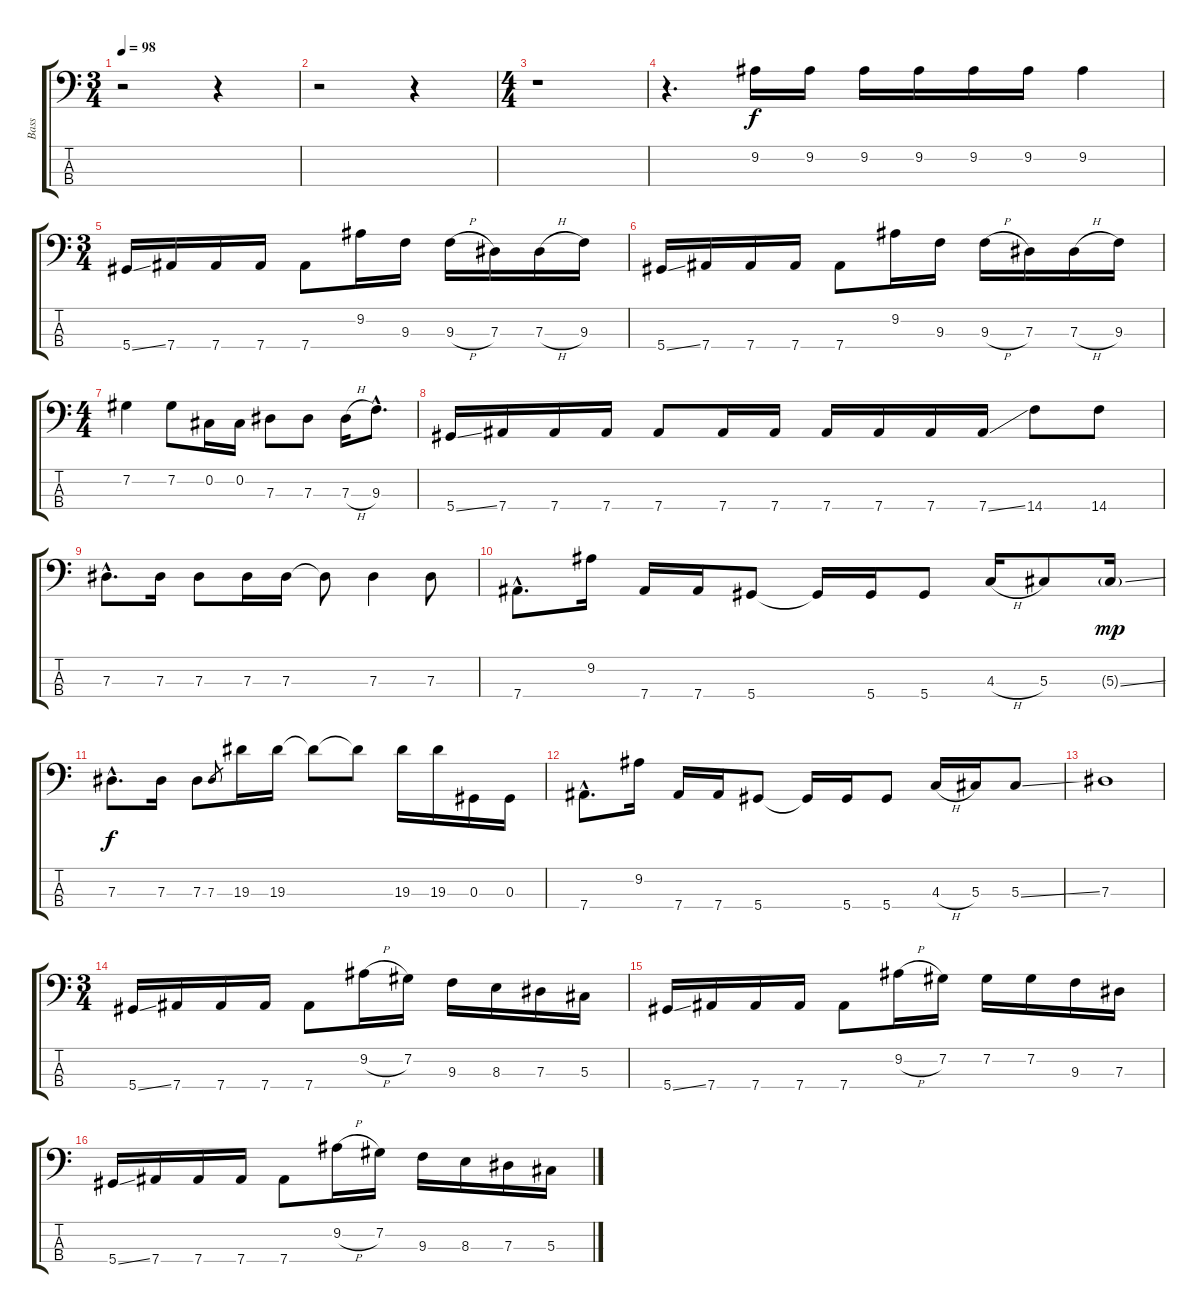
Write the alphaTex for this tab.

\track ("Bass" "Bass") {instrument electricbassfinger}
\staff {score tabs}
\tuning (Gb2 Db2 Ab1 Eb1) {hide}
\ts (3 4)
\tempo 98
\clef f4
\ks c
r.2{dy f instrument electricbassfinger} r.4 |
r.2 r.4 |
\ts (4 4)
r.1 |
r.4{d} 9.2.16 9.2.16 9.2.16 9.2.16 9.2.16 9.2.16 9.2.4 |
\ts (3 4)
5.4{ss}.16 7.4.16 7.4.16 7.4.16 7.4.8 9.2.16 9.3.16 9.3{h}.16 7.3.16 7.3{h}.16 9.3.16 |
5.4{ss}.16 7.4.16 7.4.16 7.4.16 7.4.8 9.2.16 9.3.16 9.3{h}.16 7.3.16 7.3{h}.16 9.3.16 |
\ts (4 4)
7.2.4 7.2.8 0.2.16 0.2.16 7.3.8 7.3.8 7.3{h}.16 9.3{hac}.8{d} |
5.4{ss}.16 7.4.16 7.4.16 7.4.16 7.4.8 7.4.16 7.4.16 7.4.16 7.4.16 7.4.16 7.4{ss}.16 14.4.8 14.4.8 |
7.3{hac}.8{d} 7.3.16 7.3.8 7.3.16 7.3.16 7.3{t}.8 7.3.4 7.3.8 |
7.4{hac}.8{d} 9.2.16 7.4.16 7.4.16 5.4.8 5.4{t}.16 5.4.16 5.4.8 4.3{h}.16 5.3.8 5.3{ss g}.16{dy mp} |
7.3{hac}.8{d dy f} 7.3.16 7.3.8 7.3.8{gr} 19.3.16 19.3.16 19.3{t}.8 19.3{t}.8 19.3.16 19.3.16 0.3.16 0.3.16 |
7.4{hac}.8{d} 9.2.16 7.4.16 7.4.16 5.4.8 5.4{t}.16 5.4.16 5.4.8 4.3{h}.16 5.3.16 5.3{ss}.8 |
7.3.1 |
\ts (3 4)
5.4{ss}.16 7.4.16 7.4.16 7.4.16 7.4.8 9.2{h}.16 7.2.16 9.3.16 8.3.16 7.3.16 5.3.16 |
5.4{ss}.16 7.4.16 7.4.16 7.4.16 7.4.8 9.2{h}.16 7.2.16 7.2.16 7.2.16 9.3.16 7.3.16 |
5.4{ss}.16 7.4.16 7.4.16 7.4.16 7.4.8 9.2{h}.16 7.2.16 9.3.16 8.3.16 7.3.16 5.3.16
